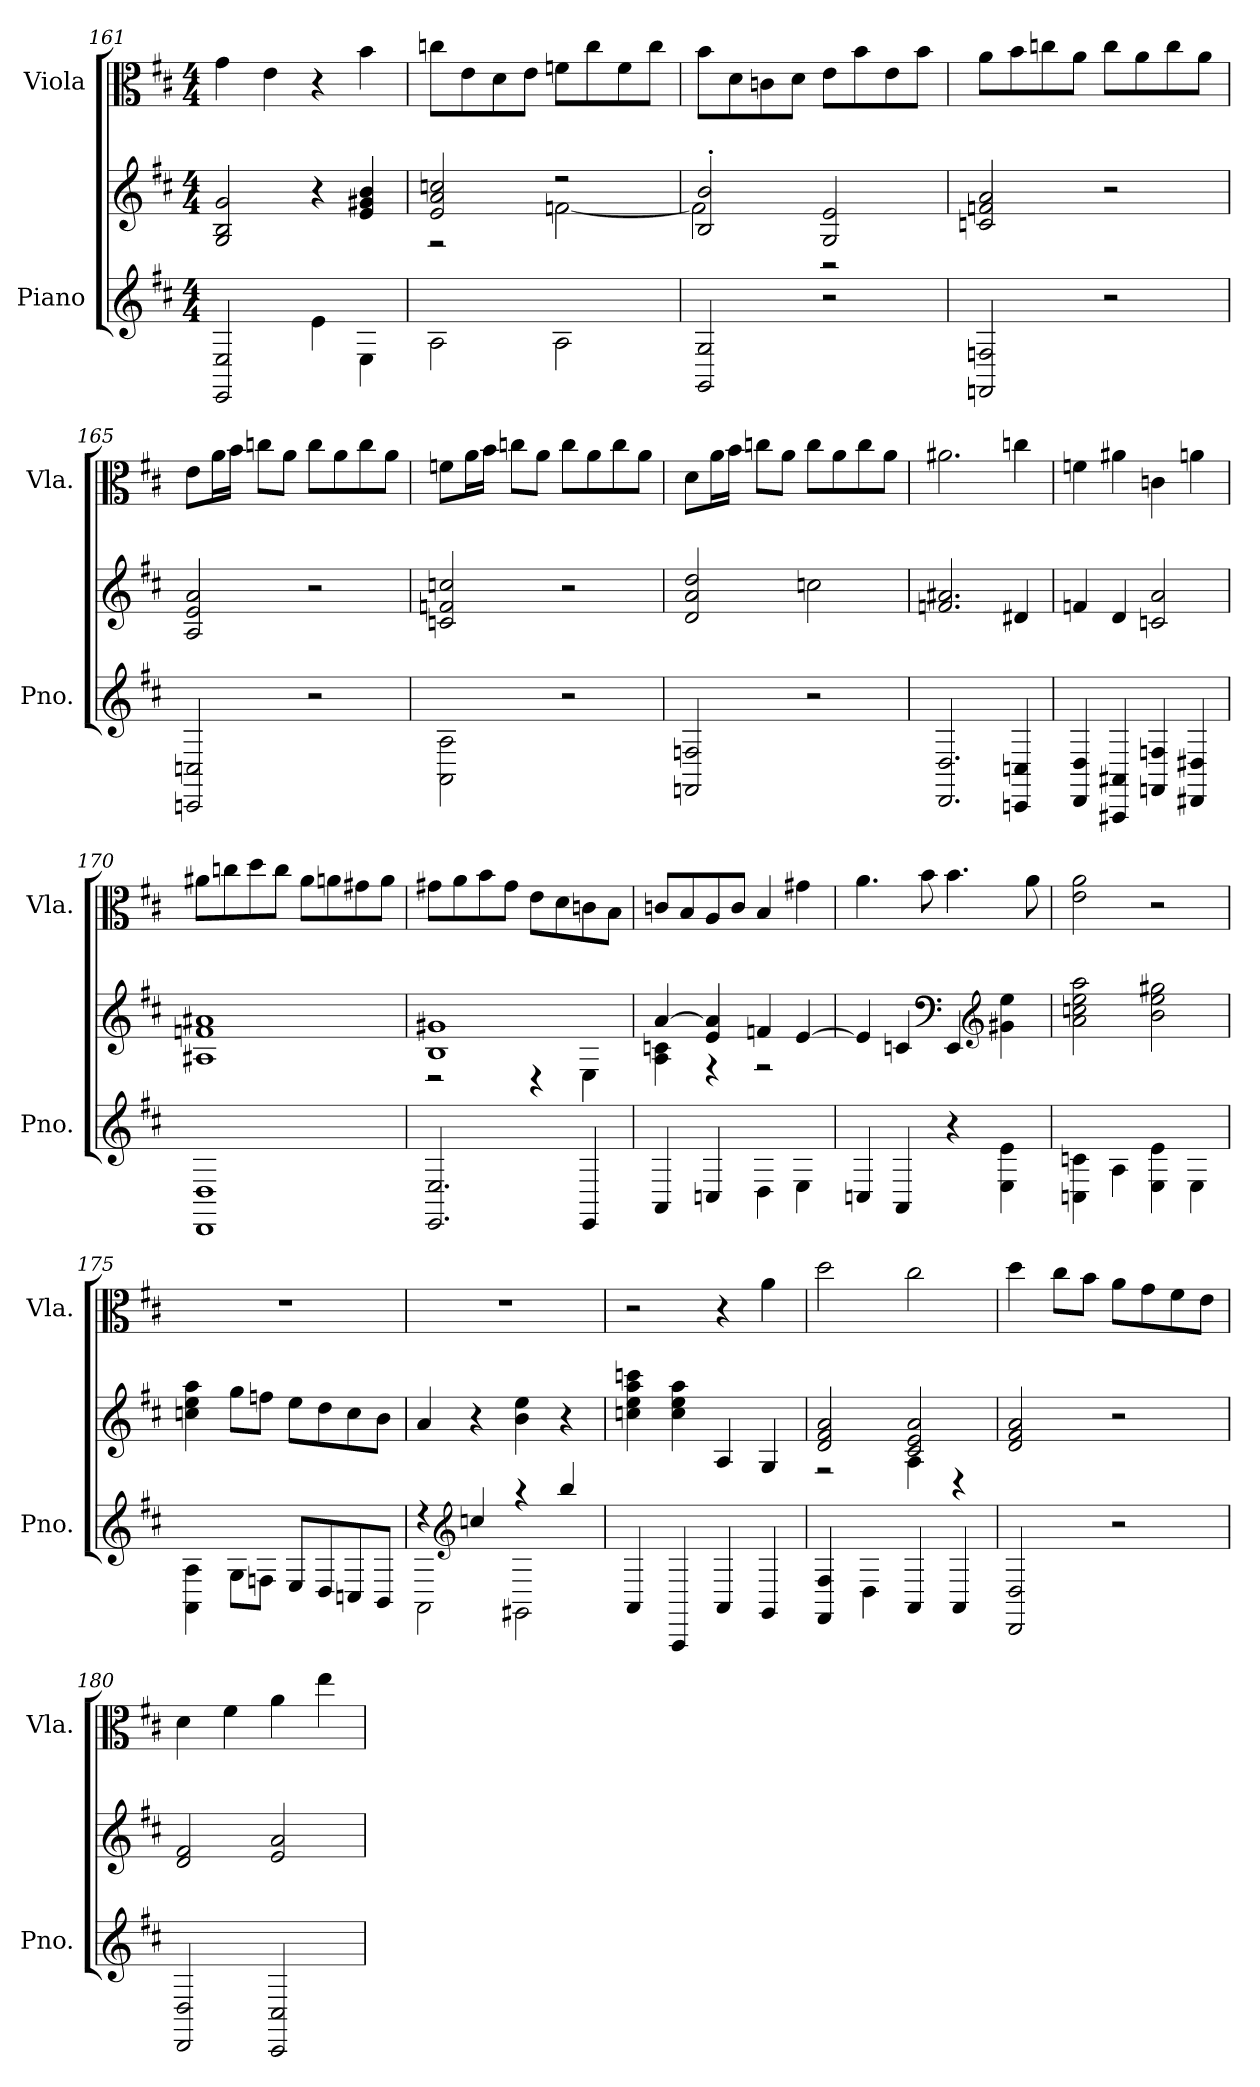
**kern	**kern	**kern
*part2	*part2	*part1
*staff3	*staff2	*staff1
*I"Piano	*	*I"Viola
*I'Pno.	*	*I'Vla.
*clefG2	*clefG2	*clefC3
*k[f#c#]	*k[f#c#]	*k[f#c#]
*M4/4	*M4/4	*M4/4
=161	=161	=161
2EE/ 2E/	2G/ 2B/ 2g/	4g\
.	.	4e\
4e\	4r	4r
4E\	4e/ 4g#X/ 4b/	4b\
=162	=162	=162
*	*^	*
2A\	2e/ 2a/ 2ccn/	2r	8ccn\L
.	.	.	8e\
.	.	.	8d\
.	.	.	8e\J
2A\	2r	[2fn\	8fn\L
.	.	.	8cc\
.	.	.	8f\
.	.	.	8cc\J
!!LO:PB:g=z
=163	=163	=163	=163
2GG/ 2G/	2B/' 2b/'	2f\]	8b\L
.	.	.	8d\
.	.	.	8cn\
.	.	.	8d\J
2r	2G/ 2e/	2r	8e\L
.	.	.	8b\
.	.	.	8e\
.	.	.	8b\J
*	*v	*v	*
=164	=164	=164
2FFn/ 2Fn/	2cn/ 2fn/ 2a/	8a\L
.	.	8b\
.	.	8ccn\
.	.	8a\J
2r	2r	8cc\L
.	.	8a\
.	.	8cc\
.	.	8a\J
=165	=165	=165
2CCn/ 2Cn/	2A/ 2e/ 2a/	8e\L
.	.	16a\L
.	.	16b\JJ
.	.	8ccn\L
.	.	8a\J
2r	2r	8cc\L
.	.	8a\
.	.	8cc\
.	.	8a\J
=166	=166	=166
2AA\ 2A\	2cn/ 2fn/ 2ccn/	8fn\L
.	.	16a\L
.	.	16b\JJ
.	.	8ccn\L
.	.	8a\J
2r	2r	8cc\L
.	.	8a\
.	.	8cc\
.	.	8a\J
!!LO:LB:g=z
=167	=167	=167
2FFn/ 2Fn/	2d/ 2a/ 2dd/	8d\L
.	.	16a\L
.	.	16b\JJ
.	.	8ccn\L
.	.	8a\J
2r	2ccn\	8cc\L
.	.	8a\
.	.	8cc\
.	.	8a\J
=168	=168	=168
2.DD/ 2.D/	2.fn/ 2.a#X/	2.a#X\
4CCn/ 4Cn/	4d#X/	4ccn\
=169	=169	=169
4DD/ 4D/	4fn/	4fn\
4AAA#X/ 4AA#X/	4d/	4a#X\
4FFn/ 4Fn/	2cn/ 2a/	4cn\
4DD#X/ 4D#X/	.	4an\
=170	=170	=170
1DD 1D	1A#X 1fn 1a#X	8a#X\L
.	.	8ccn\
.	.	8dd\
.	.	8cc\J
.	.	8a#\L
.	.	8an\
.	.	8g#X\
.	.	8a\J
!!LO:LB:g=z
=171	=171	=171
*	*^	*
2.EE/ 2.E/	1B 1g#X	2r	8g#X\L
.	.	.	8a\
.	.	.	8b\
.	.	.	8g#\J
.	.	4r	8e\L
.	.	.	8d\
4EE/	.	4E\	8cn\
.	.	.	8B\J
=172	=172	=172	=172
4AA/	[4a/	4A\ 4cn\	8cn/L
.	.	.	8B/
4Cn/	4e/ 4a/]	4r	8A/
.	.	.	8c/J
4D\	4fn/	2r	4B/
4E\	[4e/	.	4g#X\
*	*v	*v	*
=173	=173	=173
4Cn/	4e/]	4.a\
4AA/	4cn/	.
.	.	8b\
*	*clefF4	*
4r	4EE/	4.b\
*	*clefG2	*
4E\ 4e\	4g#X\ 4ee\	.
.	.	8a\
=174	=174	=174
4Cn\ 4cn\	2a\ 2ccn\ 2ee\ 2aa\	2e\ 2a\
4A\	.	.
4E\ 4e\	2b\ 2ee\ 2gg#X\	2r
4E\	.	.
=175	=175	=175
4AA\ 4A\	4ccn\ 4ee\ 4aa\	1r
8G\L	8gg\L	.
8Fn\J	8ffn\J	.
8E/L	8ee\L	.
8D/	8dd\	.
8Cn/	8cc\	.
8BB/J	8b\J	.
!!LO:LB:g=z
=176	=176	=176
*^	*	*
4r	2AA\	4a/	1r
*clefG2	*	*	*
4ccn/	.	4r	.
4r	2GG#X\	4b\ 4ee\	.
4bb/	.	4r	.
*v	*v	*	*
=177	=177	=177
4AA/	4ccn\ 4ee\ 4aa\ 4cccn\	2r
4AAA/	4cc\ 4ee\ 4aa\	.
4AA/	4A/	4r
4GG/	4G/	4a\
=178	=178	=178
*	*^	*
4FF#/ 4F#/	2d/ 2f#/ 2a/	2r	2dd\
4D\	.	.	.
4AA/	2c#/ 2e/ 2a/	4A\	2cc#\
4AA/	.	4r	.
*	*v	*v	*
=179	=179	=179
2DD/ 2D/	2d/ 2f#/ 2a/	4dd\
.	.	8cc#\L
.	.	8b\J
2r	2r	8a\L
.	.	8g\
.	.	8f#\
.	.	8e\J
=180	=180	=180
2DD/ 2D/	2d/ 2f#/	4d\
.	.	4f#\
2CC#/ 2C#/	2e/ 2a/	4a\
.	.	4ee\
=	=	=
*-	*-	*-
